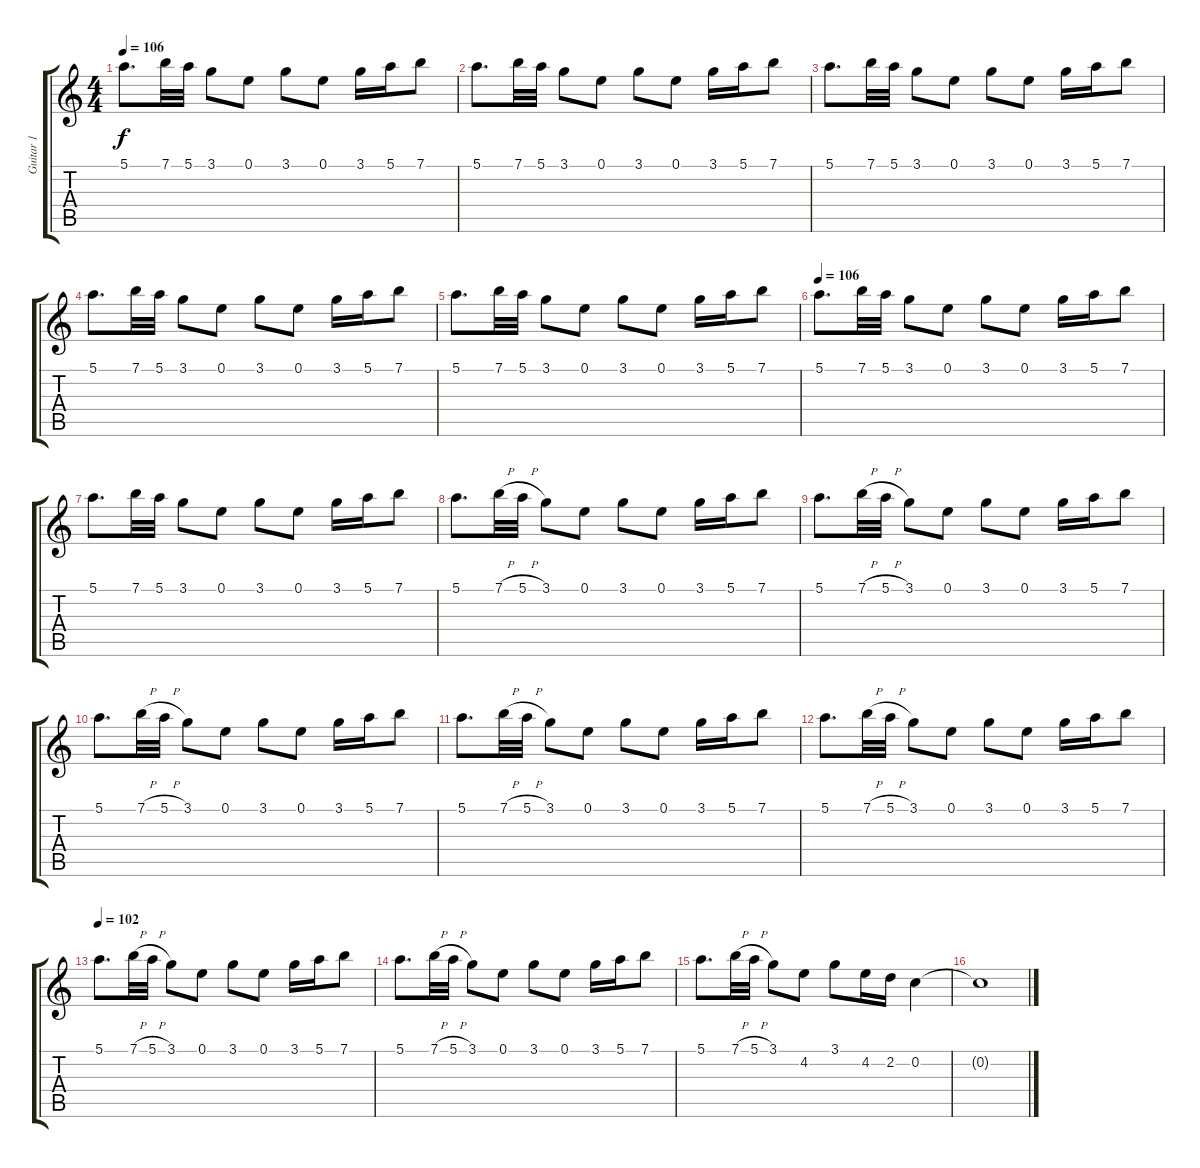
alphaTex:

\track ("Guitar 1" "Guitar 1") {instrument distortionguitar bank 1}
\staff {score tabs}
\tuning (E4 C4 G3 C3 G2 C2) {hide}
\ts (4 4)
\tempo 106
\clef g2
\ks c
5.1.8{d dy f} 7.1.32 5.1.32 3.1.8 0.1.8 3.1.8 0.1.8 3.1.16 5.1.16 7.1.8 |
5.1.8{d} 7.1.32 5.1.32 3.1.8 0.1.8 3.1.8 0.1.8 3.1.16 5.1.16 7.1.8 |
5.1.8{d} 7.1.32 5.1.32 3.1.8 0.1.8 3.1.8 0.1.8 3.1.16 5.1.16 7.1.8 |
5.1.8{d} 7.1.32 5.1.32 3.1.8 0.1.8 3.1.8 0.1.8 3.1.16 5.1.16 7.1.8 |
5.1.8{d} 7.1.32 5.1.32 3.1.8 0.1.8 3.1.8 0.1.8 3.1.16 5.1.16 7.1.8 |
\tempo 106
5.1.8{d} 7.1.32 5.1.32 3.1.8 0.1.8 3.1.8 0.1.8 3.1.16 5.1.16 7.1.8 |
5.1.8{d} 7.1.32 5.1.32 3.1.8 0.1.8 3.1.8 0.1.8 3.1.16 5.1.16 7.1.8 |
5.1.8{d} 7.1{h}.32 5.1{h}.32 3.1.8 0.1.8 3.1.8 0.1.8 3.1.16 5.1.16 7.1.8 |
5.1.8{d} 7.1{h}.32 5.1{h}.32 3.1.8 0.1.8 3.1.8 0.1.8 3.1.16 5.1.16 7.1.8 |
5.1.8{d} 7.1{h}.32 5.1{h}.32 3.1.8 0.1.8 3.1.8 0.1.8 3.1.16 5.1.16 7.1.8 |
5.1.8{d} 7.1{h}.32 5.1{h}.32 3.1.8 0.1.8 3.1.8 0.1.8 3.1.16 5.1.16 7.1.8 |
5.1.8{d} 7.1{h}.32 5.1{h}.32 3.1.8 0.1.8 3.1.8 0.1.8 3.1.16 5.1.16 7.1.8 |
\tempo 102
5.1.8{d} 7.1{h}.32 5.1{h}.32 3.1.8 0.1.8 3.1.8 0.1.8 3.1.16 5.1.16 7.1.8 |
5.1.8{d} 7.1{h}.32 5.1{h}.32 3.1.8 0.1.8 3.1.8 0.1.8 3.1.16 5.1.16 7.1.8 |
5.1.8{d} 7.1{h}.32 5.1{h}.32 3.1.8 4.2.8 3.1.8 4.2.16 2.2.16 0.2.4 |
0.2{t}.1
